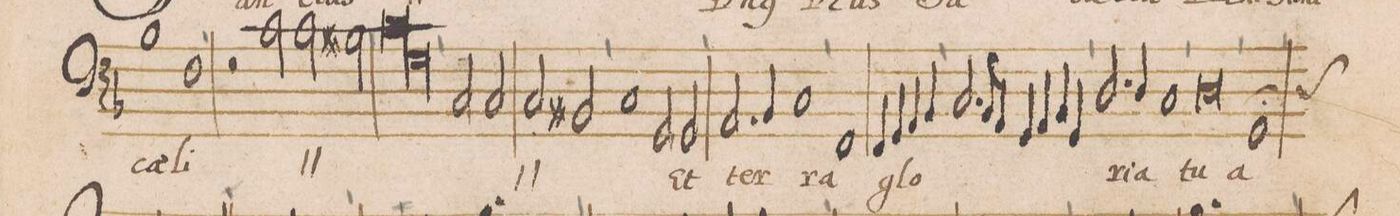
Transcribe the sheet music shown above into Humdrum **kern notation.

**kern	**text
*I"BASVS	*
*clefF4	*
*k[b-]	*
*met(C|)	*
*M2/1	*
1B-	cae-
1F,	-li
=14-	=14-
*	*ij
2r	.
2c\	Ple-
2c\	-ni
2Bn\,	sunt
=15-	=15-
*lig	*
1c	cae-
1G,	.
*Xlig	*
=16-	=16-
2C/	-li
2C/	Ple-
2C/	-ni
2BBn/,	sunt
=17-	=17-
1C	cae-
2GG/	-li
*	*Xij
2GG/,	Et
=18-	=18-
2.AA/	ter-
4BB-/	.
1C,	.
=19-	=19-
1FF	-ra
4FF/	glo-
4GG/	.
4AA/	.
4BB-/,	.
=20-	=20-
2.C/	.
8BB-/L	.
8AA/J	.
4GG/	.
4AA/	.
4BB-/	.
4GG/,	.
=21-	=21-
2.D/	.
4D/	-ri-
1C,	-a
=22-	=22-
0D,	tu-
=23-	=23-
1GG;	-a
*custos:D	*
*-	*-
